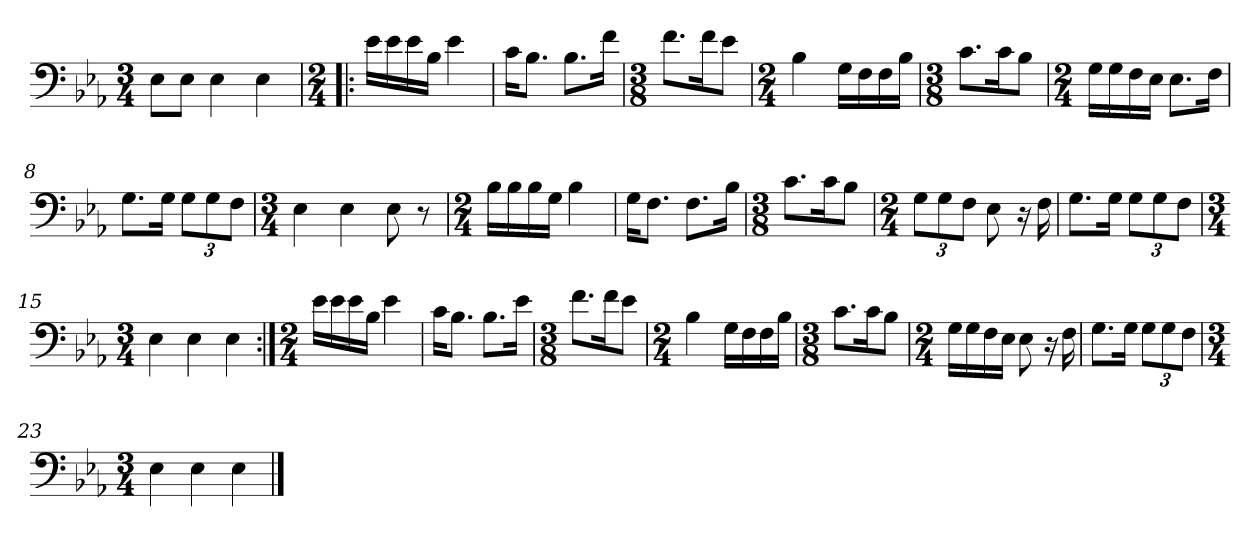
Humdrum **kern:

**kern
*part1
*staff1
*clefF4
*k[b-e-a-]
*M3/4
=1
8E-\L
8E-\J
4E-\
4E-\
=2!|:
*M2/4
16e-\LL
16e-\
16e-\
16B-\JJ
4e-\
=3
16c\KL
8.B-\J
8.B-\L
16f\Jk
=4
*M3/8
8.f\L
16f\K
8e-\J
=5
*M2/4
4B-\
16G\LL
16F\
16F\
16B-\JJ
=6
*M3/8
8.c\L
16c\K
8B-\J
=7
*M2/4
16G\LL
16G\
16F\
16E-\JJ
8.E-\L
16F\Jk
=8
8.G\L
16G\Jk
12G\L
12G\
12F\J
=9
*M3/4
4E-\
4E-\
8E-\
8r
=10
*M2/4
16B-\LL
16B-\
16B-\
16G\JJ
4B-\
=11
16G\KL
8.F\J
8.F\L
16B-\Jk
=12
*M3/8
8.c\L
16c\K
8B-\J
=13
*M2/4
12G\L
12G\
12F\J
8E-\
16r
16F\
=14
8.G\L
16G\Jk
12G\L
12G\
12F\J
=15
*M3/4
4E-\
4E-\
4E-\
=16:|!
*M2/4
16e-\LL
16e-\
16e-\
16B-\JJ
4e-\
=17
16c\KL
8.B-\J
8.B-\L
16e-\Jk
=18
*M3/8
8.f\L
16f\K
8e-\J
=19
*M2/4
4B-\
16G\LL
16F\
16F\
16B-\JJ
=20
*M3/8
8.c\L
16c\K
8B-\J
=21
*M2/4
16G\LL
16G\
16F\
16E-\JJ
8E-\
16r
16F\
=22
8.G\L
16G\Jk
12G\L
12G\
12F\J
=23
*M3/4
4E-\
4E-\
4E-\
==
*-
